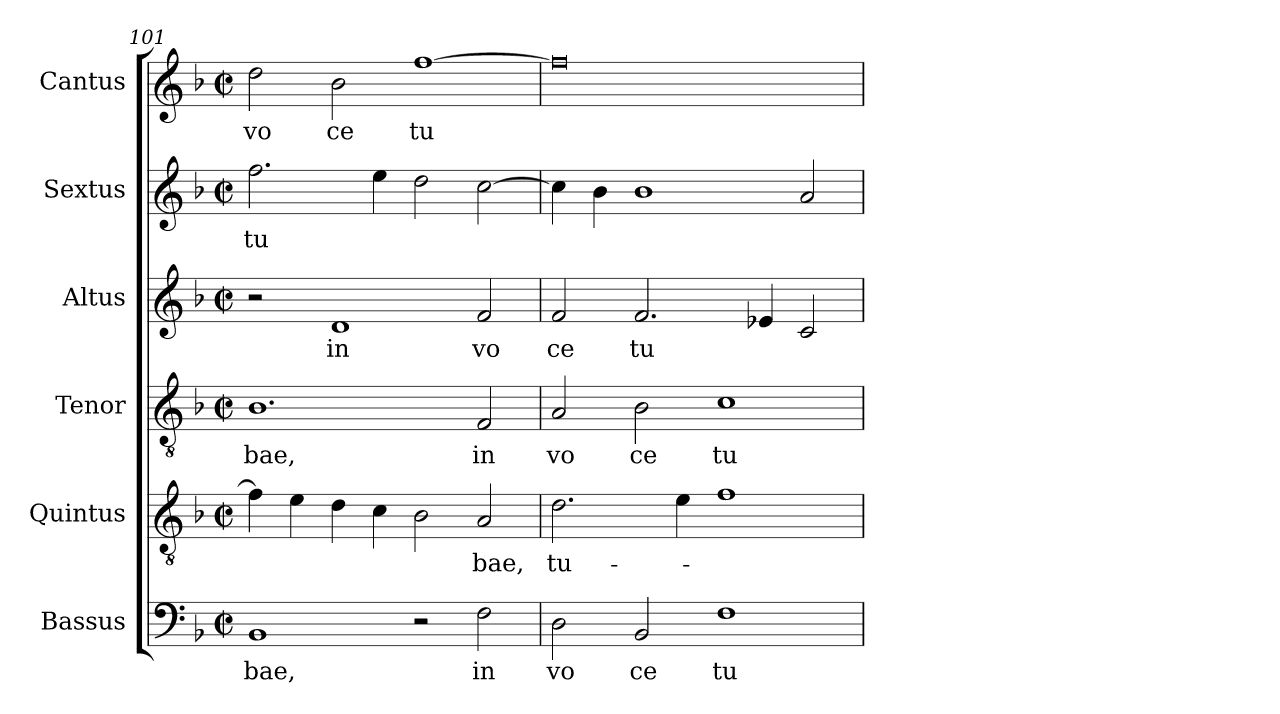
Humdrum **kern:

**kern	**text	**kern	**text	**kern	**text	**kern	**text	**kern	**text	**kern	**text
*part6	*part6	*part5	*part5	*part4	*part4	*part3	*part3	*part2	*part2	*part1	*part1
*staff6	*staff6	*staff5	*staff5	*staff4	*staff4	*staff3	*staff3	*staff2	*staff2	*staff1	*staff1
*I"Bassus	*	*I"Quintus	*	*I"Tenor	*	*I"Altus	*	*I"Sextus	*	*I"Cantus	*
!!LO:LB:g=z
*clefF4	*	*clefGv2	*	*clefGv2	*	*clefG2	*	*clefG2	*	*clefG2	*
*k[b-]	*	*k[b-]	*	*k[b-]	*	*k[b-]	*	*k[b-]	*	*k[b-]	*
*F:	*	*F:	*	*F:	*	*F:	*	*F:	*	*F:	*
*M2/2	*	*M2/2	*	*M2/2	*	*M2/2	*	*M2/2	*	*M2/2	*
*met(c|)	*	*met(c|)	*	*met(c|)	*	*met(c|)	*	*met(c|)	*	*met(c|)	*
=101	=101	=101	=101	=101	=101	=101	=101	=101	=101	=101	=101
!	!LO:LY:b:cj	!	!	!	!LO:LY:b:cj	!	!	!	!LO:LY:b:cj	!	!LO:LY:b:cj
1BB-	bae,	4f\]	.	1.B-	-bae,	2r	.	2.ff\	tu	2dd\	vo
.	.	4e\	.	.	.	.	.	.	.	.	.
!	!	!	!	!	!	!	!LO:LY:b:cj	!	!	!	!LO:LY:b:cj
.	.	4d\	.	.	.	1d	in	.	.	2b-\	ce
.	.	4c\	.	.	.	.	.	4ee\	.	.	.
!	!	!	!	!	!	!	!	!	!	!	!LO:LY:b:cj
2r	.	2B-\	.	.	.	.	.	2dd\	.	[>1ff	tu
!	!LO:LY:b:cj	!	!LO:LY:b:cj	!	!LO:LY:b:cj	!	!LO:LY:b:cj	!	!	!	!
2F\	in	2A/	-bae,	2F/	in	2f/	vo	[>2cc\	.	.	.
=102	=102	=102	=102	=102	=102	=102	=102	=102	=102	=102	=102
!	!LO:LY:b:cj	!	!LO:LY:b:cj	!	!LO:LY:b:cj	!	!LO:LY:b:cj	!	!	!	!
2D\	vo	2.d\	tu-	2A/	vo	2f/	ce	4cc\]	.	0ff]	.
.	.	.	.	.	.	.	.	4b-\	.	.	.
!	!LO:LY:b:cj	!	!	!	!LO:LY:b:cj	!	!LO:LY:b:cj	!	!	!	!
2BB-/	ce	.	.	2B-\	ce	2.f/	tu	1b-	.	.	.
.	.	4e\	.	.	.	.	.	.	.	.	.
!	!LO:LY:b:cj	!	!	!	!LO:LY:b:cj	!	!	!	!	!	!
1F	tu	1f	.	1c	tu	.	.	.	.	.	.
.	.	.	.	.	.	4e-/	.	.	.	.	.
.	.	.	.	.	.	2c/	.	2a/	.	.	.
=	=	=	=	=	=	=	=	=	=	=	=
*-	*-	*-	*-	*-	*-	*-	*-	*-	*-	*-	*-
